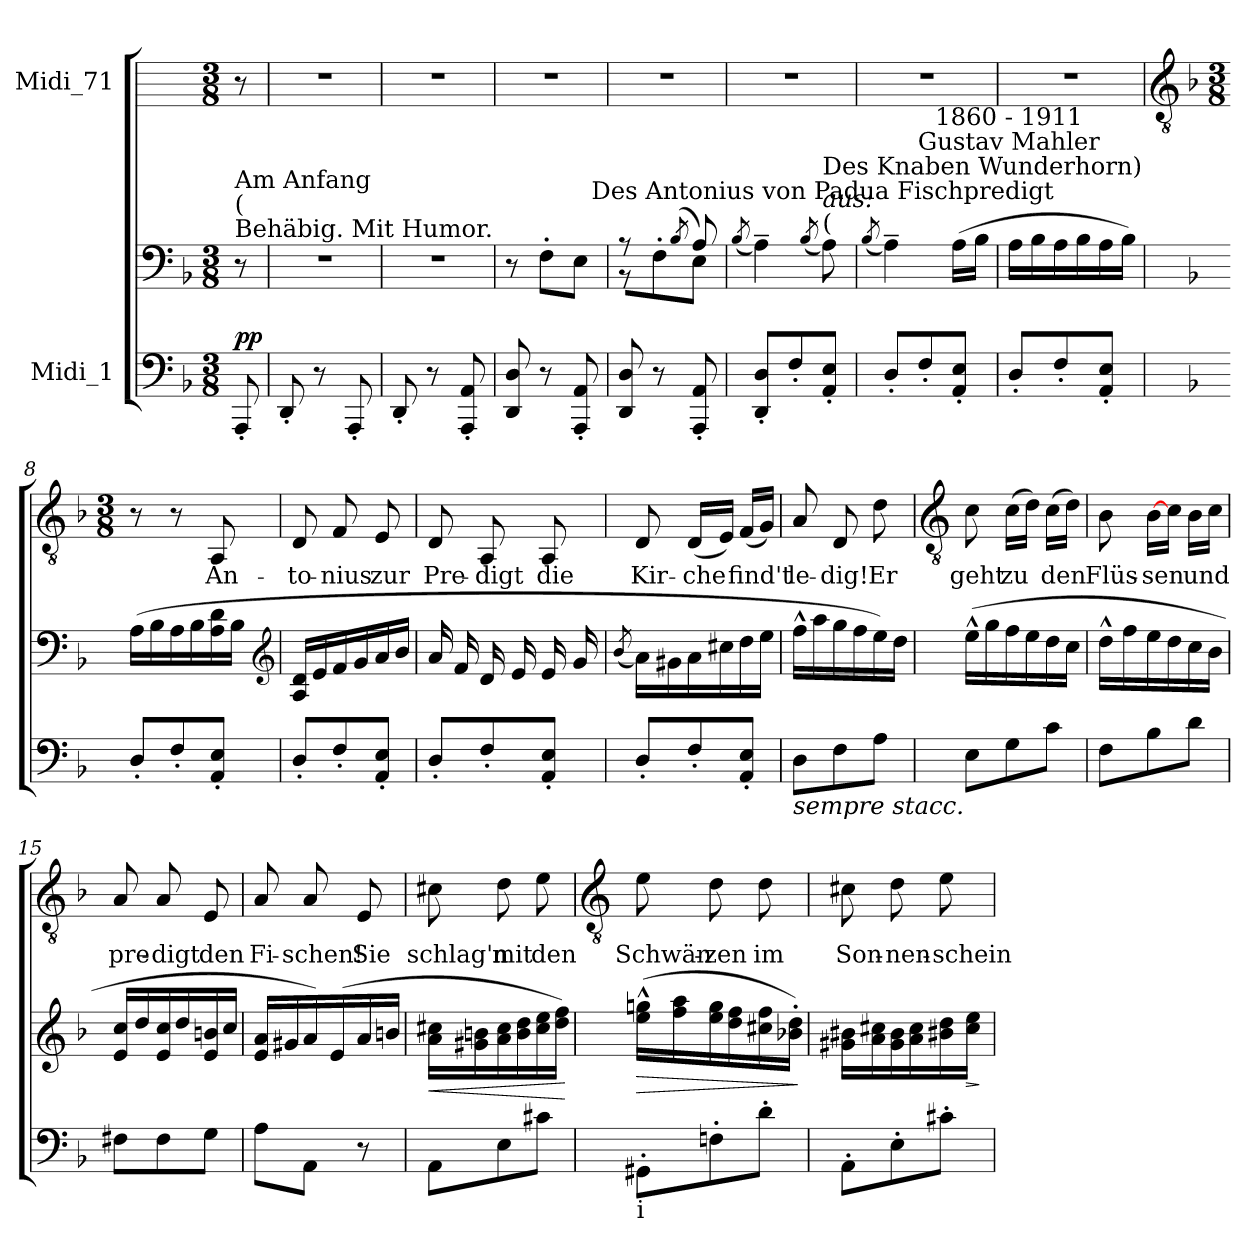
**kern	**kern	**dynam	**kern	**text
*part2	*part2	*part2	*part1	*part1
*staff3	*staff2	*staff2/3	*staff1	*staff1
*I"Midi_1	*	*	*I"Midi_71	*
*clefF4	*clefF4	*	*	*
*k[b-]	*k[b-]	*	*	*
*F:	*F:	*	*	*
*M3/8	*M3/8	*	*M3/8	*
*MM69	*MM69	*	*MM69	*
=	=	=	=	=
*	*^	*	*	*
!	!LO:TX:a:t=Behäbig. Mit Humor.	!	!	!	!
!	!LO:TX:a:t=(	!	!	!	!
!	!LO:TX:a:t=Am Anfang	!	!	!	!
!	!	!	!LO:DY:a=2	!	!
8AAA'	8r	8ryy	pp	8r	.
=1	=1	=1	=1	=1	=1
!	!LO:N:vis=1	!	!	!	!
8DD'	4.r	4ryy	.	4.r	.
8r	.	.	.	.	.
8AAA'	.	8ryy	.	.	.
=2	=2	=2	=2	=2	=2
!	!LO:N:vis=1	!	!	!	!
8DD'	4.r	4ryy	.	4.r	.
8r	.	.	.	.	.
8AAA' 8AA'	.	8ryy	.	.	.
=3	=3	=3	=3	=3	=3
8DD 8D	8r	4ryy	.	4.r	.
8r	8F'\L	.	.	.	.
8AAA' 8AA'	8E\J	8ryy	.	.	.
=4	=4	=4	=4	=4	=4
8DD 8D	8r	8r	.	4.r	.
8r	8ryy	8F'\	.	.	.
.	(<8qB-/	.	.	.	.
8AAA' 8AA'	8A/L)	8E\J	.	.	.
=5	=5	=5	=5	=5	=5
.	(<8qB-/	.	.	.	.
8DD' 8D'	4A~\)	4ryy	.	4.r	.
8F'	.	.	.	.	.
.	(<8qB-/	.	.	.	.
!	!LO:TX:a:cj:t=Des Antonius von Padua Fischpredigt	!	!	!	!
!	!LO:TX:a:t=(	!	!	!	!
!	!LO:TX:a:i:t=aus&colon;	!	!	!	!
!	!LO:TX:a:t=Des Knaben Wunderhorn)	!	!	!	!
8AA' 8E'J	8A\L)	8ryy	.	.	.
=6	=6	=6	=6	=6	=6
.	(<8qB-/	.	.	.	.
8D'L	4A~\)	4ryy	.	4.r	.
8F'	.	.	.	.	.
8AA' 8E'J	(>16A\LL	8ryy	.	.	.
.	16B-\JJ	.	.	.	.
=7	=7	=7	=7	=7	=7
!	!LO:TX:a:cj:t=Gustav Mahler	!	!	!	!
!	!LO:TX:a:cj:t=1860 - 1911	!	!	!	!
8D'L	16A\LL	4ryy	.	4.r	.
.	16B-\	.	.	.	.
8F'	16A\	.	.	.	.
.	16B-\	.	.	.	.
8AA' 8E'J	16A\	8ryy	.	.	.
.	16B-\JJ)	.	.	.	.
*	*v	*v	*	*	*
!!LO:LB:g=z
=8	=8	=8	=8	=8
*	*	*	*clefGv2	*
*	*	*	*k[b-]	*
*	*	*	*F:	*
*	*	*	*M3/8	*
8D'L	(>16ALL	.	8r	.
.	16B-	.	.	.
8F'	16A	.	8r	.
.	16B-	.	.	.
!	!	!	!	!LO:LY:b
8AA' 8E'J	16A 16d	.	8AA	An-
.	16B-JJ	.	.	.
*	*clefG2	*	*	*
=9	=9	=9	=9	=9
!	!	!	!	!LO:LY:b
8D'L	16A 16dLL	.	8D	-to-
.	16e	.	.	.
!	!	!	!	!LO:LY:b
8F'	16f	.	8F	-nius
.	16g	.	.	.
!	!	!	!	!LO:LY:b
8AA' 8E'J	16a	.	8E	zur
.	16b-JJ	.	.	.
=10	=10	=10	=10	=10
!	!	!	!	!LO:LY:b
8D'	16aLL	.	8D	Pre-
.	16f	.	.	.
!	!	!	!	!LO:LY:b
8F'	16d	.	8AA	-digt
.	16e	.	.	.
!	!	!	!	!LO:LY:b
8AA' 8E'J	16e	.	8AA	die
.	16g	.	.	.
=11	=11	=11	=11	=11
.	(<8qb-/	.	.	.
!	!	!	!	!LO:LY:b
8D'L	16aLL)	.	8D	Kir-
.	16g#X	.	.	.
!	!	!	!	!LO:LY:b
8F'	16a	.	(<16DLL	-che
.	16cc#X	.	16EJJ)	.
!	!	!	!	!LO:LY:b
8AA' 8E'J	16dd	.	(<16FLL	find't
.	16eeJJ	.	16GJJ)	.
=12	=12	=12	=12	=12
!LO:TX:b:i:t=sempre stacc.	!	!	!	!
!	!	!	!	!LO:LY:b
8DL	16ff^^LL	.	8A	le-
.	16aa	.	.	.
!	!	!	!	!LO:LY:b
8F	16gg	.	8D	-dig!
.	16ff	.	.	.
!	!	!	!	!LO:LY:b
8AJ	16ee)	.	8d	Er
.	16ddJJ	.	.	.
!!LO:LB:g=z
=13	=13	=13	=13	=13
*	*	*	*clefGv2	*
!	!	!	!	!LO:LY:b
8EL	(>16ee^^LL	.	8c	geht
.	16gg	.	.	.
!	!	!	!	!LO:LY:b
8G	16ff	.	(>16cLL	zu
.	16ee	.	16dJJ)	.
!	!	!	!	!LO:LY:b
8cJ	16dd	.	(>16cLL	den
.	16ccJJ	.	16dJJ)	.
=14	=14	=14	=14	=14
!	!	!	!	!LO:LY:b
8FL	16dd^^LL	.	8B-	Flüs-
.	16ff	.	.	.
!	!	!	!	!LO:LY:b
8B-	16ee	.	[16B-LL	-sen
.	16dd	.	16cJJ	.
!	!	!	!	!LO:LY:b
8dJ	16cc	.	16B-LL	und
.	16b-JJ	.	16cJJ	.
=15	=15	=15	=15	=15
!	!	!	!	!LO:LY:b
8F#XL	16e 16ccLL	.	8A	pre-
.	16dd	.	.	.
!	!	!	!	!LO:LY:b
8F#	16e 16cc	.	8A	-digt
.	16dd	.	.	.
!	!	!	!	!LO:LY:b
8GJ	16e 16bn	.	8E	den
.	16ccJJ	.	.	.
=16	=16	=16	=16	=16
!	!	!	!	!LO:LY:b
8AL	16e 16aLL	.	8A	Fi-
.	16g#X	.	.	.
!	!	!	!	!LO:LY:b
8AAJ	16a)	.	8A	-schen!
.	(>16e	.	.	.
!	!	!	!	!LO:LY:b
8r	16a	.	8E	Sie
.	16bnJJ	.	.	.
=17	=17	=17	=17	=17
!	!	!LO:HP:b	!	!LO:LY:b
8AAL	16a 16cc#XLL	<	8c#X	schlag'n
.	16g#X 16bn	.	.	.
!	!	!	!	!LO:LY:b
8E	16a 16cc#	.	8d	mit
.	16b 16dd	.	.	.
!	!	!	!	!LO:LY:b
8c#XJ	16cc# 16ee	.	8e	den
.	16dd 16ffJJ)	.	.	.
.	.	[	.	.
!!LO:LB:g=z
=18	=18	=18	=18	=18
*	*	*	*clefGv2	*
!LO:TX:b:t=i	!	!	!	!
!	!	!LO:HP:b	!	!LO:LY:b
8GG#X'L	(>16ee^^ 16ggn^^LL	>	8e	Schwän-
.	16ff 16aa	.	.	.
!	!	!	!	!LO:LY:b
8Fn'	16ee 16gg	.	8d	-zen
.	16dd 16ff	.	.	.
!	!	!	!	!LO:LY:b
8d'J	16cc#X 16ff	.	8d	im
.	16b-X' 16dd'JJ)	.	.	.
.	.	]	.	.
=19	=19	=19	=19	=19
!	!	!	!	!LO:LY:b
8AA'L	16g#X 16b#XLL	.	8c#X	Son-
.	16a 16cc#X	.	.	.
!	!	!	!	!LO:LY:b
8E'	16g# 16b#	.	8d	-nen-
.	16a 16cc#	.	.	.
!	!	!	!	!LO:LY:b
8c#X'J	16b#X 16dd	.	8e	-schein
!	!	!LO:HP:b	!	!
.	16cc# 16eeJJ	>	.	.
.	.	]	.	.
=	=	=	=	=
*-	*-	*-	*-	*-
